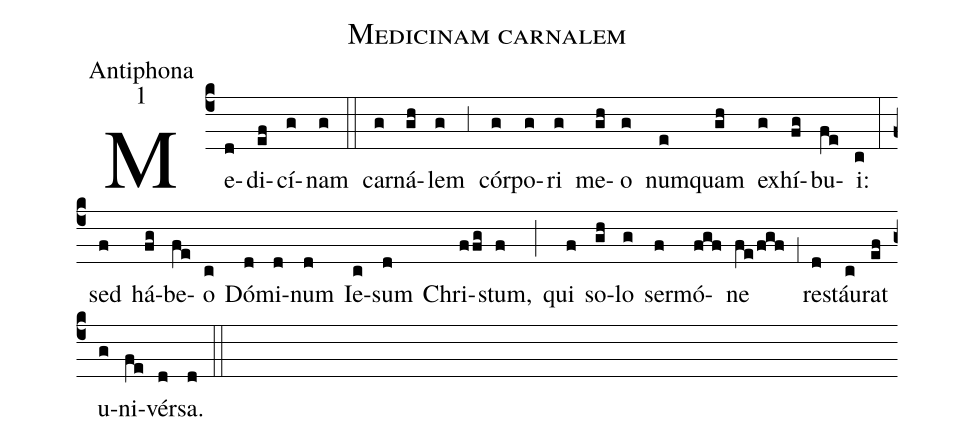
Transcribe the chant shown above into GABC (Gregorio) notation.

name:Medicinam carnalem;
office-part:Antiphona;
mode:1;
%%
(c4) Me(d)di(ef)cí(g)nam(g) (::)
car(g)ná(gh)lem(g) (,3) cór(g)po(g)ri(g) me(gh)o(g) num(e)quam(gh) ex(g)hí(fg)bu(fe)i:(c) (:)
sed(f) há(fg)be(fe)o(c) Dó(d)mi(d)num(d) Ie(c)sum(d) Chri(ffg)stum,(f) (;) qui(f) so(gh)lo(g) ser(f)mó(fgf)ne(fe/fgf) (,1) re(d)stáu(c)rat(ef) u(g)ni(fe)vér(d)sa.(d) (::)
